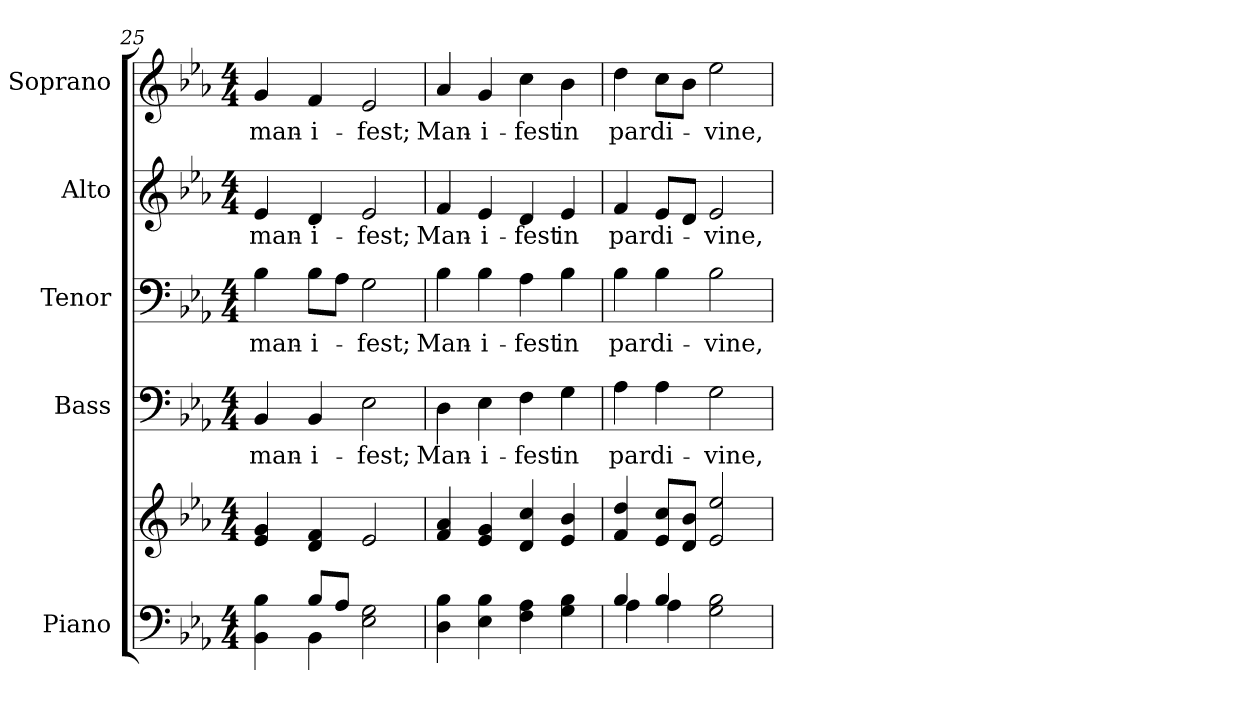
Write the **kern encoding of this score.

**kern	**kern	**kern	**text	**kern	**text	**kern	**text	**kern	**text
*part5	*part5	*part4	*part4	*part3	*part3	*part2	*part2	*part1	*part1
*staff6	*staff5	*staff4	*staff4	*staff3	*staff3	*staff2	*staff2	*staff1	*staff1
*I"Piano	*	*I"Bass	*	*I"Tenor	*	*I"Alto	*	*I"Soprano	*
*I'Pno.	*	*I'B.	*	*I'T.	*	*I'A.	*	*I'S.	*
*clefF4	*clefG2	*clefF4	*	*clefF4	*	*clefG2	*	*clefG2	*
*k[b-e-a-]	*k[b-e-a-]	*k[b-e-a-]	*	*k[b-e-a-]	*	*k[b-e-a-]	*	*k[b-e-a-]	*
*E-:	*E-:	*E-:	*	*E-:	*	*E-:	*	*E-:	*
*M4/4	*M4/4	*M4/4	*	*M4/4	*	*M4/4	*	*M4/4	*
=25	=25	=25	=25	=25	=25	=25	=25	=25	=25
*^	*	*	*	*	*	*	*	*	*
!	!	!	!	!LO:LY:b:color=#000000	!	!	!	!	!	!
!	!	!	!	!	!	!LO:LY:b:color=#000000	!	!	!	!
!	!	!	!	!	!	!	!	!LO:LY:b:color=#000000	!	!
!	!	!	!	!	!	!	!	!	!	!LO:LY:b:color=#000000
4BB-i\ 4B-i	4ryy	4e-i/ 4gi	4BB-i/	man-	4B-i\	man-	4e-i/	man-	4gi/	man-
!	!	!	!	!LO:LY:b:color=#000000	!	!	!	!	!	!
!	!	!	!	!	!	!LO:LY:b:color=#000000	!	!	!	!
!	!	!	!	!	!	!	!	!LO:LY:b:color=#000000	!	!
!	!	!	!	!	!	!	!	!	!	!LO:LY:b:color=#000000
8B-i/L	4BB-i\	4di/ 4fi	4BB-i/	-i-	8B-i\L	-i-	4di/	-i-	4fi/	-i-
8A-i/J	.	.	.	.	8A-i\J	.	.	.	.	.
!	!	!	!	!LO:LY:b:color=#000000	!	!	!	!	!	!
!	!	!	!	!	!	!LO:LY:b:color=#000000	!	!	!	!
!	!	!	!	!	!	!	!	!LO:LY:b:color=#000000	!	!
!	!	!	!	!	!	!	!	!	!	!LO:LY:b:color=#000000
2E-i\ 2Gi	2ryy	2e-i/	2E-i\	-fest;	2Gi\	-fest;	2e-i/	-fest;	2e-i/	-fest;
*v	*v	*	*	*	*	*	*	*	*	*
!!LO:PB:g=z
=26	=26	=26	=26	=26	=26	=26	=26	=26	=26
*^	*	*	*	*	*	*	*	*	*
!	!	!	!	!LO:LY:b:color=#000000	!	!	!	!	!	!
*v	*v	*	*	*	*	*	*	*	*	*
*^	*	*	*	*	*	*	*	*	*
!	!	!	!	!	!	!LO:LY:b:color=#000000	!	!	!	!
*v	*v	*	*	*	*	*	*	*	*	*
*^	*	*	*	*	*	*	*	*	*
!	!	!	!	!	!	!	!	!LO:LY:b:color=#000000	!	!
*v	*v	*	*	*	*	*	*	*	*	*
*^	*	*	*	*	*	*	*	*	*
!	!	!	!	!	!	!	!	!	!	!LO:LY:b:color=#000000
*v	*v	*	*	*	*	*	*	*	*	*
4Di\ 4B-i	4fi/ 4a-i	4Di\	Man-	4B-i\	Man-	4fi/	Man-	4a-i/	Man-
!	!	!	!LO:LY:b:color=#000000	!	!	!	!	!	!
!	!	!	!	!	!LO:LY:b:color=#000000	!	!	!	!
!	!	!	!	!	!	!	!LO:LY:b:color=#000000	!	!
!	!	!	!	!	!	!	!	!	!LO:LY:b:color=#000000
4E-i\ 4B-i	4e-i/ 4gi	4E-i\	-i-	4B-i\	-i-	4e-i/	-i-	4gi/	-i-
!	!	!	!LO:LY:b:color=#000000	!	!	!	!	!	!
!	!	!	!	!	!LO:LY:b:color=#000000	!	!	!	!
!	!	!	!	!	!	!	!LO:LY:b:color=#000000	!	!
!	!	!	!	!	!	!	!	!	!LO:LY:b:color=#000000
4Fi\ 4A-i	4di/ 4cci	4Fi\	-fest	4A-i\	-fest	4di/	-fest	4cci\	-fest
!	!	!	!LO:LY:b:color=#000000	!	!	!	!	!	!
!	!	!	!	!	!LO:LY:b:color=#000000	!	!	!	!
!	!	!	!	!	!	!	!LO:LY:b:color=#000000	!	!
!	!	!	!	!	!	!	!	!	!LO:LY:b:color=#000000
4Gi\ 4B-i	4e-i/ 4b-i	4Gi\	in	4B-i\	in	4e-i/	in	4b-i\	in
=27	=27	=27	=27	=27	=27	=27	=27	=27	=27
*^	*	*	*	*	*	*	*	*	*
!	!	!	!	!LO:LY:b:color=#000000	!	!	!	!	!	!
!	!	!	!	!	!	!LO:LY:b:color=#000000	!	!	!	!
!	!	!	!	!	!	!	!	!LO:LY:b:color=#000000	!	!
!	!	!	!	!	!	!	!	!	!	!LO:LY:b:color=#000000
4B-i/	4A-i\	4fi/ 4ddi	4A-i\	par	4B-i\	par	4fi/	par	4ddi\	par
!	!	!	!	!LO:LY:b:color=#000000	!	!	!	!	!	!
!	!	!	!	!	!	!LO:LY:b:color=#000000	!	!	!	!
!	!	!	!	!	!	!	!	!LO:LY:b:color=#000000	!	!
!	!	!	!	!	!	!	!	!	!	!LO:LY:b:color=#000000
4B-i/	4A-i\	8e-i/ 8cciL	4A-i\	di-	4B-i\	di-	8e-i/L	di-	8cci\L	di-
.	.	8di/ 8b-iJ	.	.	.	.	8di/J	.	8b-i\J	.
!	!	!	!	!LO:LY:b:color=#000000	!	!	!	!	!	!
!	!	!	!	!	!	!LO:LY:b:color=#000000	!	!	!	!
!	!	!	!	!	!	!	!	!LO:LY:b:color=#000000	!	!
!	!	!	!	!	!	!	!	!	!	!LO:LY:b:color=#000000
2Gi\ 2B-i	2ryy	2e-i/ 2ee-i	2Gi\	-vine,	2B-i\	-vine,	2e-i/	-vine,	2ee-i\	-vine,
*v	*v	*	*	*	*	*	*	*	*	*
=	=	=	=	=	=	=	=	=	=
*-	*-	*-	*-	*-	*-	*-	*-	*-	*-
